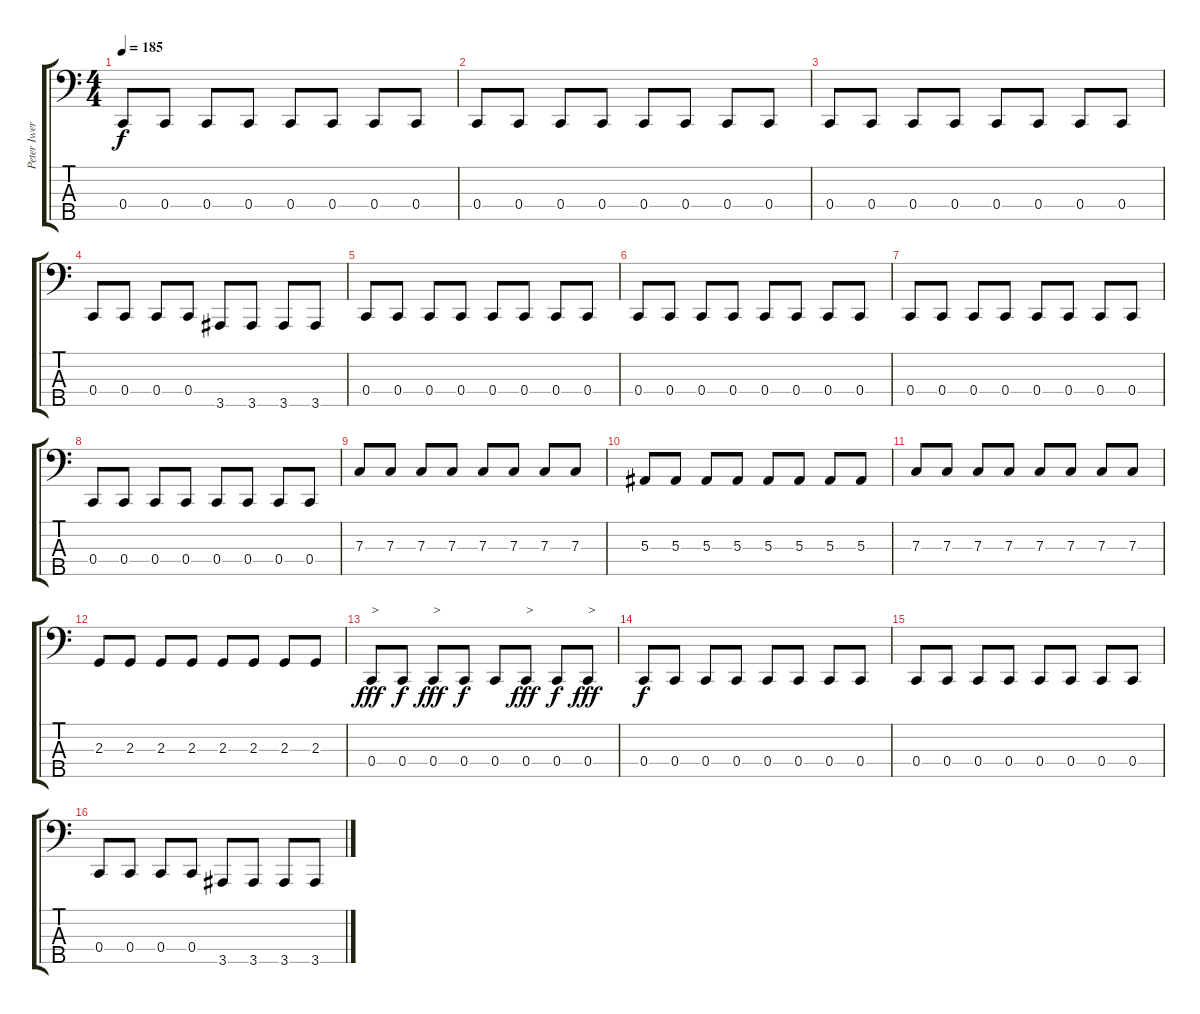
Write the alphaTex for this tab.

\track ("Peter Iwers" "Peter Iwer") {instrument electricbassfinger}
\staff {score tabs}
\tuning (Eb2 Bb1 F1 C1 G0) {hide}
\ts (4 4)
\tempo 185
\clef f4
\ks c
0.4.8{dy f} 0.4.8 0.4.8 0.4.8 0.4.8 0.4.8 0.4.8 0.4.8 |
0.4.8 0.4.8 0.4.8 0.4.8 0.4.8 0.4.8 0.4.8 0.4.8 |
0.4.8 0.4.8 0.4.8 0.4.8 0.4.8 0.4.8 0.4.8 0.4.8 |
0.4.8 0.4.8 0.4.8 0.4.8 3.5.8 3.5.8 3.5.8 3.5.8 |
0.4.8 0.4.8 0.4.8 0.4.8 0.4.8 0.4.8 0.4.8 0.4.8 |
0.4.8 0.4.8 0.4.8 0.4.8 0.4.8 0.4.8 0.4.8 0.4.8 |
0.4.8 0.4.8 0.4.8 0.4.8 0.4.8 0.4.8 0.4.8 0.4.8 |
0.4.8 0.4.8 0.4.8 0.4.8 0.4.8 0.4.8 0.4.8 0.4.8 |
7.3.8 7.3.8 7.3.8 7.3.8 7.3.8 7.3.8 7.3.8 7.3.8 |
5.3.8 5.3.8 5.3.8 5.3.8 5.3.8 5.3.8 5.3.8 5.3.8 |
7.3.8 7.3.8 7.3.8 7.3.8 7.3.8 7.3.8 7.3.8 7.3.8 |
2.3.8 2.3.8 2.3.8 2.3.8 2.3.8 2.3.8 2.3.8 2.3.8 |
0.4.8{txt ">" dy fff} 0.4.8{dy f} 0.4.8{txt ">" dy fff} 0.4.8{dy f} 0.4.8 0.4.8{txt ">" dy fff} 0.4.8{dy f} 0.4.8{txt ">" dy fff} |
0.4.8{dy f} 0.4.8 0.4.8 0.4.8 0.4.8 0.4.8 0.4.8 0.4.8 |
0.4.8 0.4.8 0.4.8 0.4.8 0.4.8 0.4.8 0.4.8 0.4.8 |
0.4.8 0.4.8 0.4.8 0.4.8 3.5.8 3.5.8 3.5.8 3.5.8
